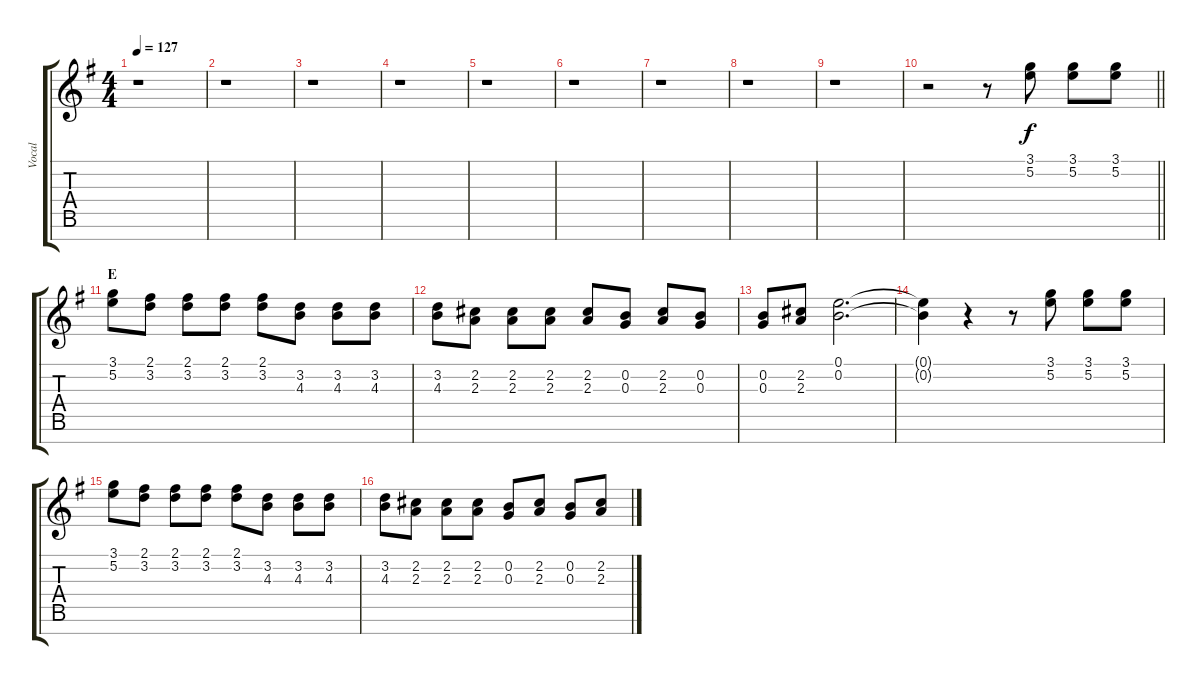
\track ("Vocal" "Vocal") {instrument flute}
\staff {score tabs}
\tuning (E5 B4 G4 D4 A3 E3 B2) {hide}
\ts (4 4)
\tempo 127
\clef g2
\ks g
r.1{dy f} |
r.1 |
r.1 |
r.1 |
r.1 |
r.1 |
r.1 |
r.1 |
r.1 |
\barLineRight lightlight
r.2 r.8 (3.1 5.2).8 (3.1 5.2).8 (3.1 5.2).8 |
\section ("" "E")
(3.1 5.2).8 (2.1 3.2).8 (2.1 3.2).8 (2.1 3.2).8 (2.1 3.2).8 (3.2 4.3).8 (3.2 4.3).8 (3.2 4.3).8 |
(3.2 4.3).8 (2.2 2.3).8 (2.2 2.3).8 (2.2 2.3).8 (2.2 2.3).8 (0.2 0.3).8 (2.2 2.3).8 (0.2 0.3).8 |
(0.2 0.3).8 (2.2 2.3).8 (0.1 0.2).2{d} |
(0.1{t} 0.2{t}).4 r.4 r.8 (3.1 5.2).8 (3.1 5.2).8 (3.1 5.2).8 |
(3.1 5.2).8 (2.1 3.2).8 (2.1 3.2).8 (2.1 3.2).8 (2.1 3.2).8 (3.2 4.3).8 (3.2 4.3).8 (3.2 4.3).8 |
(3.2 4.3).8 (2.2 2.3).8 (2.2 2.3).8 (2.2 2.3).8 (0.2 0.3).8 (2.2 2.3).8 (0.2 0.3).8 (2.2 2.3).8
